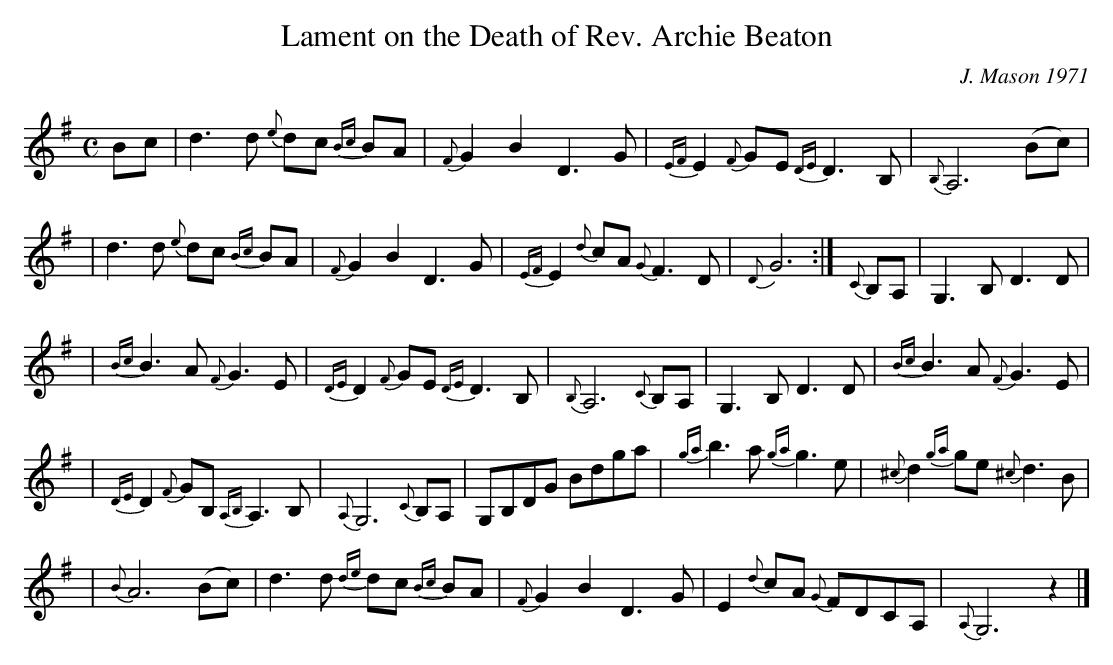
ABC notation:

X:1
T: Lament on the Death of Rev. Archie Beaton
C: J. Mason 1971
M: C
L: 1/8
K: G
Bc \
| d3 d {e}dc {Bc}BA | {F}G2 B2 D3 G | {EF}E2 {F}GE {DE}D3 B, | {B,}A,6 (Bc) |
| d3 d {e}dc {Bc}BA | {F}G2 B2 D3 G | {EF}E2 {d}cA {G}F3 D | {D}G6  :| {C}B,A, | G,3 B, D3 D |
| {Bc}B3 A {F}G3 E | {DE}D2 {F}GE {DE}D3 B, | {B,}A,6 {C}B,A, | G,3 B, D3 D | {Bc}B3 A {F}G3 E |
| {DE}D2 {F}GB, {A,B,}A,3 B, | {A,}G,6 {C}B,A, | G,B,DG Bdga | {ga}b3 a {ga}g3 e | {^c}d2 {ga}ge {^c}d3 B |
| {B}A6 (Bc) | d3 d {de}dc {Bc}BA | {F}G2 B2 D3 G | E2 {d}cA {G}FDCA, | {A,}G,6 z2 |]
